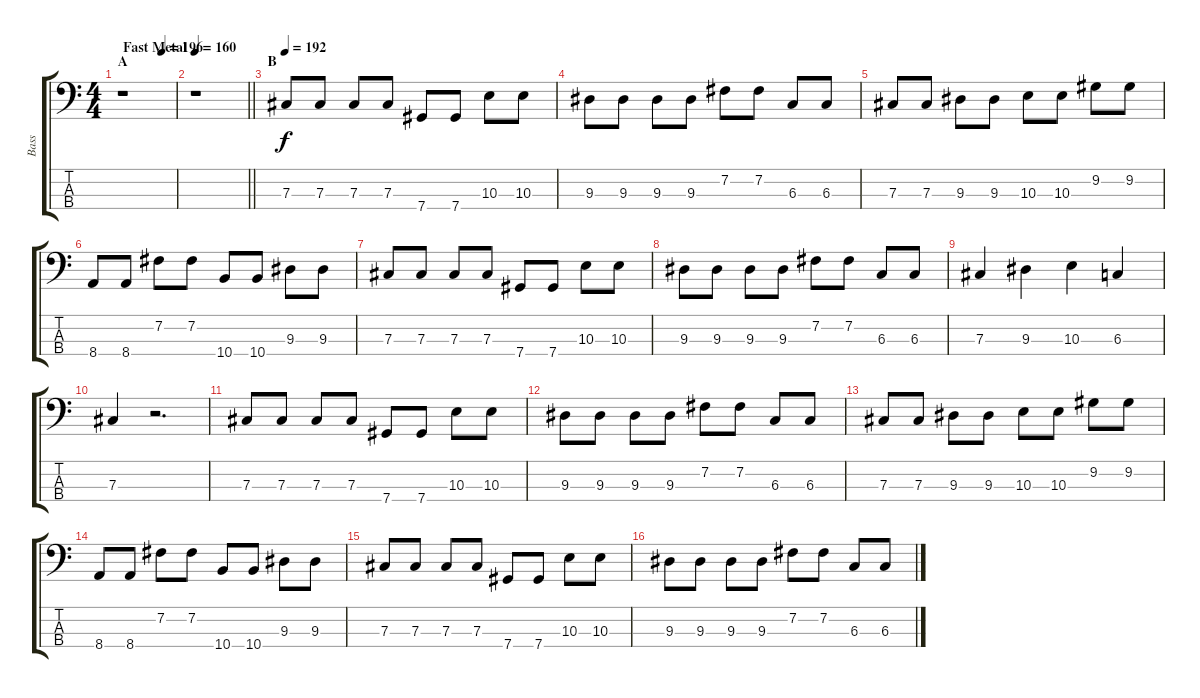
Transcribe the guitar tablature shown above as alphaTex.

\track ("Bass" "Bass") {instrument electricbassfinger}
\staff {score tabs}
\tuning (E2 B1 Gb1 Db1) {hide}
\ts (4 4)
\section ("" "A")
\tempo (160 "Fast Metal")
\tempo (196 0.75)
\tempo (160 "Fast Metal")
\clef f4
\ks c
r.1{dy f instrument electricbassfinger} |
\barLineRight lightlight
r.1 |
\section ("" "B")
\tempo 192
7.3.8 7.3.8 7.3.8 7.3.8 7.4.8 7.4.8 10.3.8 10.3.8 |
9.3.8 9.3.8 9.3.8 9.3.8 7.2.8 7.2.8 6.3.8 6.3.8 |
7.3.8 7.3.8 9.3.8 9.3.8 10.3.8 10.3.8 9.2.8 9.2.8 |
8.4.8 8.4.8 7.2.8 7.2.8 10.4.8 10.4.8 9.3.8 9.3.8 |
7.3.8 7.3.8 7.3.8 7.3.8 7.4.8 7.4.8 10.3.8 10.3.8 |
9.3.8 9.3.8 9.3.8 9.3.8 7.2.8 7.2.8 6.3.8 6.3.8 |
7.3.4 9.3.4 10.3.4 6.3.4 |
7.3.4 r.2{d} |
7.3.8 7.3.8 7.3.8 7.3.8 7.4.8 7.4.8 10.3.8 10.3.8 |
9.3.8 9.3.8 9.3.8 9.3.8 7.2.8 7.2.8 6.3.8 6.3.8 |
7.3.8 7.3.8 9.3.8 9.3.8 10.3.8 10.3.8 9.2.8 9.2.8 |
8.4.8 8.4.8 7.2.8 7.2.8 10.4.8 10.4.8 9.3.8 9.3.8 |
7.3.8 7.3.8 7.3.8 7.3.8 7.4.8 7.4.8 10.3.8 10.3.8 |
9.3.8 9.3.8 9.3.8 9.3.8 7.2.8 7.2.8 6.3.8 6.3.8
